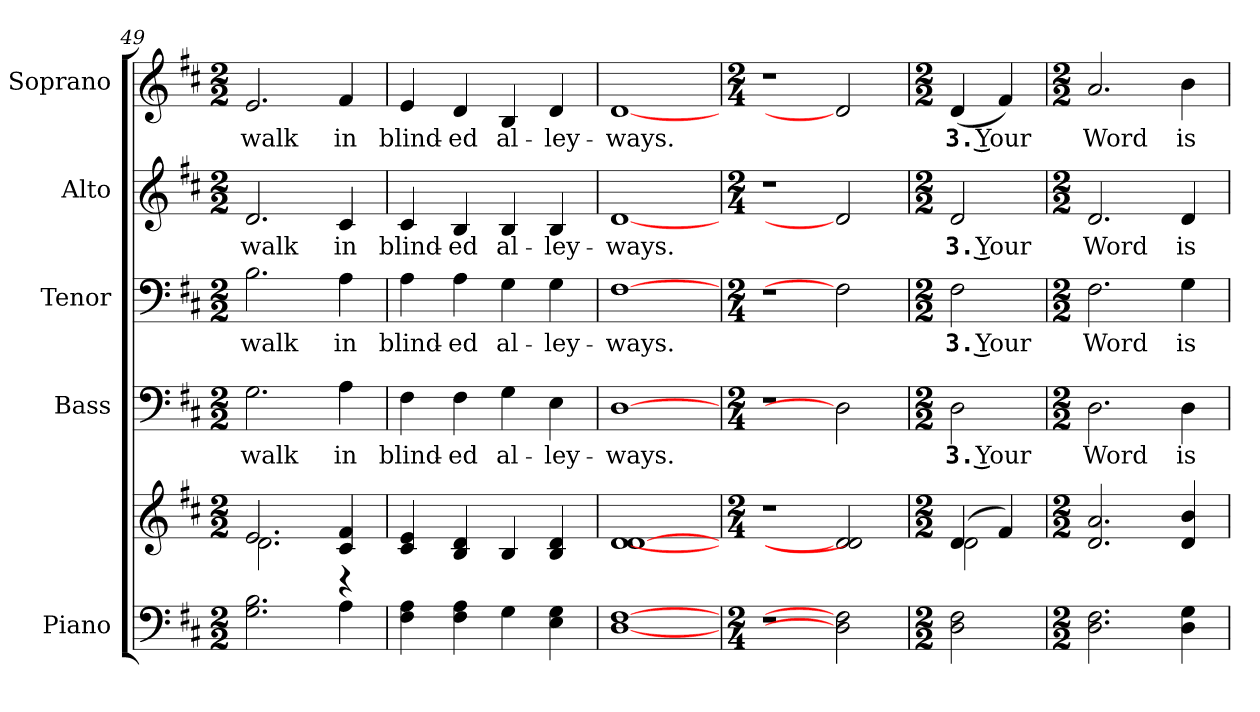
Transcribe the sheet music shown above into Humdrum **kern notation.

**kern	**kern	**kern	**text	**kern	**text	**kern	**text	**kern	**text
*part5	*part5	*part4	*part4	*part3	*part3	*part2	*part2	*part1	*part1
*staff6	*staff5	*staff4	*staff4	*staff3	*staff3	*staff2	*staff2	*staff1	*staff1
*I"Piano	*	*I"Bass	*	*I"Tenor	*	*I"Alto	*	*I"Soprano	*
*I'Pno.	*	*I'B.	*	*I'T.	*	*I'A.	*	*I'S.	*
*clefF4	*clefG2	*clefF4	*	*clefF4	*	*clefG2	*	*clefG2	*
*k[f#c#]	*k[f#c#]	*k[f#c#]	*	*k[f#c#]	*	*k[f#c#]	*	*k[f#c#]	*
*D:	*D:	*D:	*	*D:	*	*D:	*	*D:	*
*M2/2	*M2/2	*M2/2	*	*M2/2	*	*M2/2	*	*M2/2	*
=49	=49	=49	=49	=49	=49	=49	=49	=49	=49
*	*^	*	*	*	*	*	*	*	*
!	!	!	!	!LO:LY:b:color=#000000	!	!	!	!	!	!
!	!	!	!	!	!	!LO:LY:b:color=#000000	!	!	!	!
!	!	!	!	!	!	!	!	!LO:LY:b:color=#000000	!	!
!	!	!	!	!	!	!	!	!	!	!LO:LY:b:color=#000000
2.Gi\ 2.Bi	2.ei/	2.di\	2.Gi\	walk	2.Bi\	walk	2.di/	walk	2.ei/	walk
!	!	!	!	!LO:LY:b:color=#000000	!	!	!	!	!	!
!	!	!	!	!	!	!LO:LY:b:color=#000000	!	!	!	!
!	!	!	!	!	!	!	!	!LO:LY:b:color=#000000	!	!
!	!	!	!	!	!	!	!	!	!	!LO:LY:b:color=#000000
4Ai\	4c#i/ 4f#i	4r	4Ai\	in	4Ai\	in	4c#i/	in	4f#i/	in
*	*v	*v	*	*	*	*	*	*	*	*
=50	=50	=50	=50	=50	=50	=50	=50	=50	=50
*	*^	*	*	*	*	*	*	*	*
!	!	!	!	!LO:LY:b:color=#000000	!	!	!	!	!	!
*	*v	*v	*	*	*	*	*	*	*	*
*	*^	*	*	*	*	*	*	*	*
!	!	!	!	!	!	!LO:LY:b:color=#000000	!	!	!	!
*	*v	*v	*	*	*	*	*	*	*	*
*	*^	*	*	*	*	*	*	*	*
!	!	!	!	!	!	!	!	!LO:LY:b:color=#000000	!	!
*	*v	*v	*	*	*	*	*	*	*	*
*	*^	*	*	*	*	*	*	*	*
!	!	!	!	!	!	!	!	!	!	!LO:LY:b:color=#000000
*	*v	*v	*	*	*	*	*	*	*	*
4F#i\ 4Ai	4c#i/ 4ei	4F#i\	blind-	4Ai\	blind-	4c#i/	blind-	4ei/	blind-
!	!	!	!LO:LY:b:color=#000000	!	!	!	!	!	!
!	!	!	!	!	!LO:LY:b:color=#000000	!	!	!	!
!	!	!	!	!	!	!	!LO:LY:b:color=#000000	!	!
!	!	!	!	!	!	!	!	!	!LO:LY:b:color=#000000
4F#i\ 4Ai	4Bi/ 4di	4F#i\	-ed	4Ai\	-ed	4Bi/	-ed	4di/	-ed
!	!	!	!LO:LY:b:color=#000000	!	!	!	!	!	!
!	!	!	!	!	!LO:LY:b:color=#000000	!	!	!	!
!	!	!	!	!	!	!	!LO:LY:b:color=#000000	!	!
!	!	!	!	!	!	!	!	!	!LO:LY:b:color=#000000
4Gi\	4Bi/	4Gi\	al-	4Gi\	al-	4Bi/	al-	4Bi/	al-
!	!	!	!LO:LY:b:color=#000000	!	!	!	!	!	!
!	!	!	!	!	!LO:LY:b:color=#000000	!	!	!	!
!	!	!	!	!	!	!	!LO:LY:b:color=#000000	!	!
!	!	!	!	!	!	!	!	!	!LO:LY:b:color=#000000
4Ei\ 4Gi	4Bi/ 4di	4Ei\	-ley-	4Gi\	-ley-	4Bi/	-ley-	4di/	-ley-
=51	=51	=51	=51	=51	=51	=51	=51	=51	=51
!	!	!	!LO:LY:b:color=#000000	!	!	!	!	!	!
!	!	!	!	!	!LO:LY:b:color=#000000	!	!	!	!
!	!	!	!	!	!	!	!LO:LY:b:color=#000000	!	!
!	!	!	!	!	!	!	!	!	!LO:LY:b:color=#000000
[1Di [1F#i	[1di [1di	[1Di	-ways.	[1F#i	-ways.	[1di	-ways.	[1di	-ways.
!!LO:PB:g=z
=52	=52	=52	=52	=52	=52	=52	=52	=52	=52
*M2/4	*M2/4	*M2/4	*	*M2/4	*	*M2/4	*	*M2/4	*
!LO:N:vis=1	!LO:N:vis=1	!LO:N:vis=1	!	!LO:N:vis=1	!	!LO:N:vis=1	!	!LO:N:vis=1	!
2r	2r	2r	.	2r	.	2r	.	2r	.
2Di] 2F#i]	2di] 2di]	2Di]	.	2F#i]	.	2di]	.	2di]	.
=53	=53	=53	=53	=53	=53	=53	=53	=53	=53
*M2/2	*M2/2	*M2/2	*	*M2/2	*	*M2/2	*	*M2/2	*
*	*^	*	*	*	*	*	*	*	*
!	!	!	!	!LO:LY:b:color=#000000	!	!	!	!	!	!
!	!	!	!	!	!	!LO:LY:b:color=#000000	!	!	!	!
!	!	!	!	!	!	!	!	!LO:LY:b:color=#000000	!	!
!	!	!	!	!	!	!	!	!	!	!LO:LY:b:color=#000000
2Di\ 2F#i	(4di/	2di\	2Di\	3. Your	2F#i\	3. Your	2di/	3. Your	(4di/	3. Your
.	4f#i/)	.	.	.	.	.	.	.	4f#i/)	.
*	*v	*v	*	*	*	*	*	*	*	*
=54	=54	=54	=54	=54	=54	=54	=54	=54	=54
*M2/2	*M2/2	*M2/2	*	*M2/2	*	*M2/2	*	*M2/2	*
!	!	!	!LO:LY:b:color=#000000	!	!	!	!	!	!
!	!	!	!	!	!LO:LY:b:color=#000000	!	!	!	!
!	!	!	!	!	!	!	!LO:LY:b:color=#000000	!	!
!	!	!	!	!	!	!	!	!	!LO:LY:b:color=#000000
2.Di\ 2.F#i	2.di/ 2.ai	2.Di\	Word	2.F#i\	Word	2.di/	Word	2.ai/	Word
!	!	!	!LO:LY:b:color=#000000	!	!	!	!	!	!
!	!	!	!	!	!LO:LY:b:color=#000000	!	!	!	!
!	!	!	!	!	!	!	!LO:LY:b:color=#000000	!	!
!	!	!	!	!	!	!	!	!	!LO:LY:b:color=#000000
4Di\ 4Gi	4di/ 4bi	4Di\	is	4Gi\	is	4di/	is	4bi\	is
=	=	=	=	=	=	=	=	=	=
*-	*-	*-	*-	*-	*-	*-	*-	*-	*-
